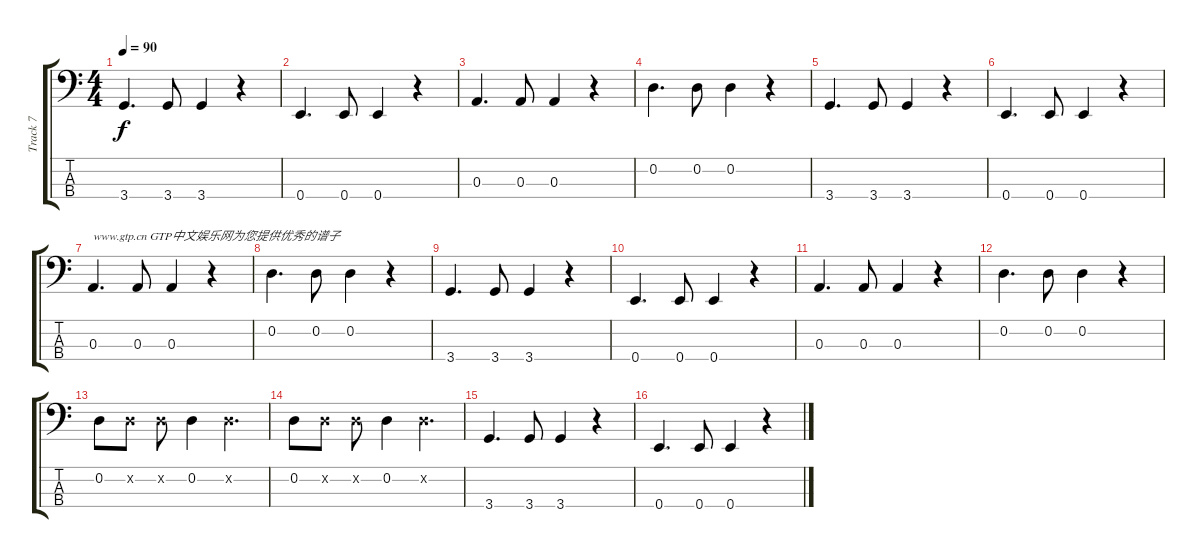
\track ("Track 7" "Track 7") {instrument electricbassfinger}
\staff {score tabs}
\tuning (G2 D2 A1 E1) {hide}
\ts (4 4)
\tempo 90
\clef f4
\ks c
3.4.4{d dy f} 3.4.8 3.4.4 r.4 |
0.4.4{d} 0.4.8 0.4.4 r.4 |
0.3.4{d} 0.3.8 0.3.4 r.4 |
0.2.4{d} 0.2.8 0.2.4 r.4 |
3.4.4{d} 3.4.8 3.4.4 r.4 |
0.4.4{d} 0.4.8 0.4.4 r.4 |
0.3.4{d txt "www.gtp.cn GTP中文娱乐网为您提供优秀的谱子"} 0.3.8 0.3.4 r.4 |
0.2.4{d} 0.2.8 0.2.4 r.4 |
3.4.4{d} 3.4.8 3.4.4 r.4 |
0.4.4{d} 0.4.8 0.4.4 r.4 |
0.3.4{d} 0.3.8 0.3.4 r.4 |
0.2.4{d} 0.2.8 0.2.4 r.4 |
0.2.8 0.2{x}.8 0.2{x}.8 0.2.4 0.2{x}.4{d} |
0.2.8 0.2{x}.8 0.2{x}.8 0.2.4 0.2{x}.4{d} |
3.4.4{d} 3.4.8 3.4.4 r.4 |
0.4.4{d} 0.4.8 0.4.4 r.4
